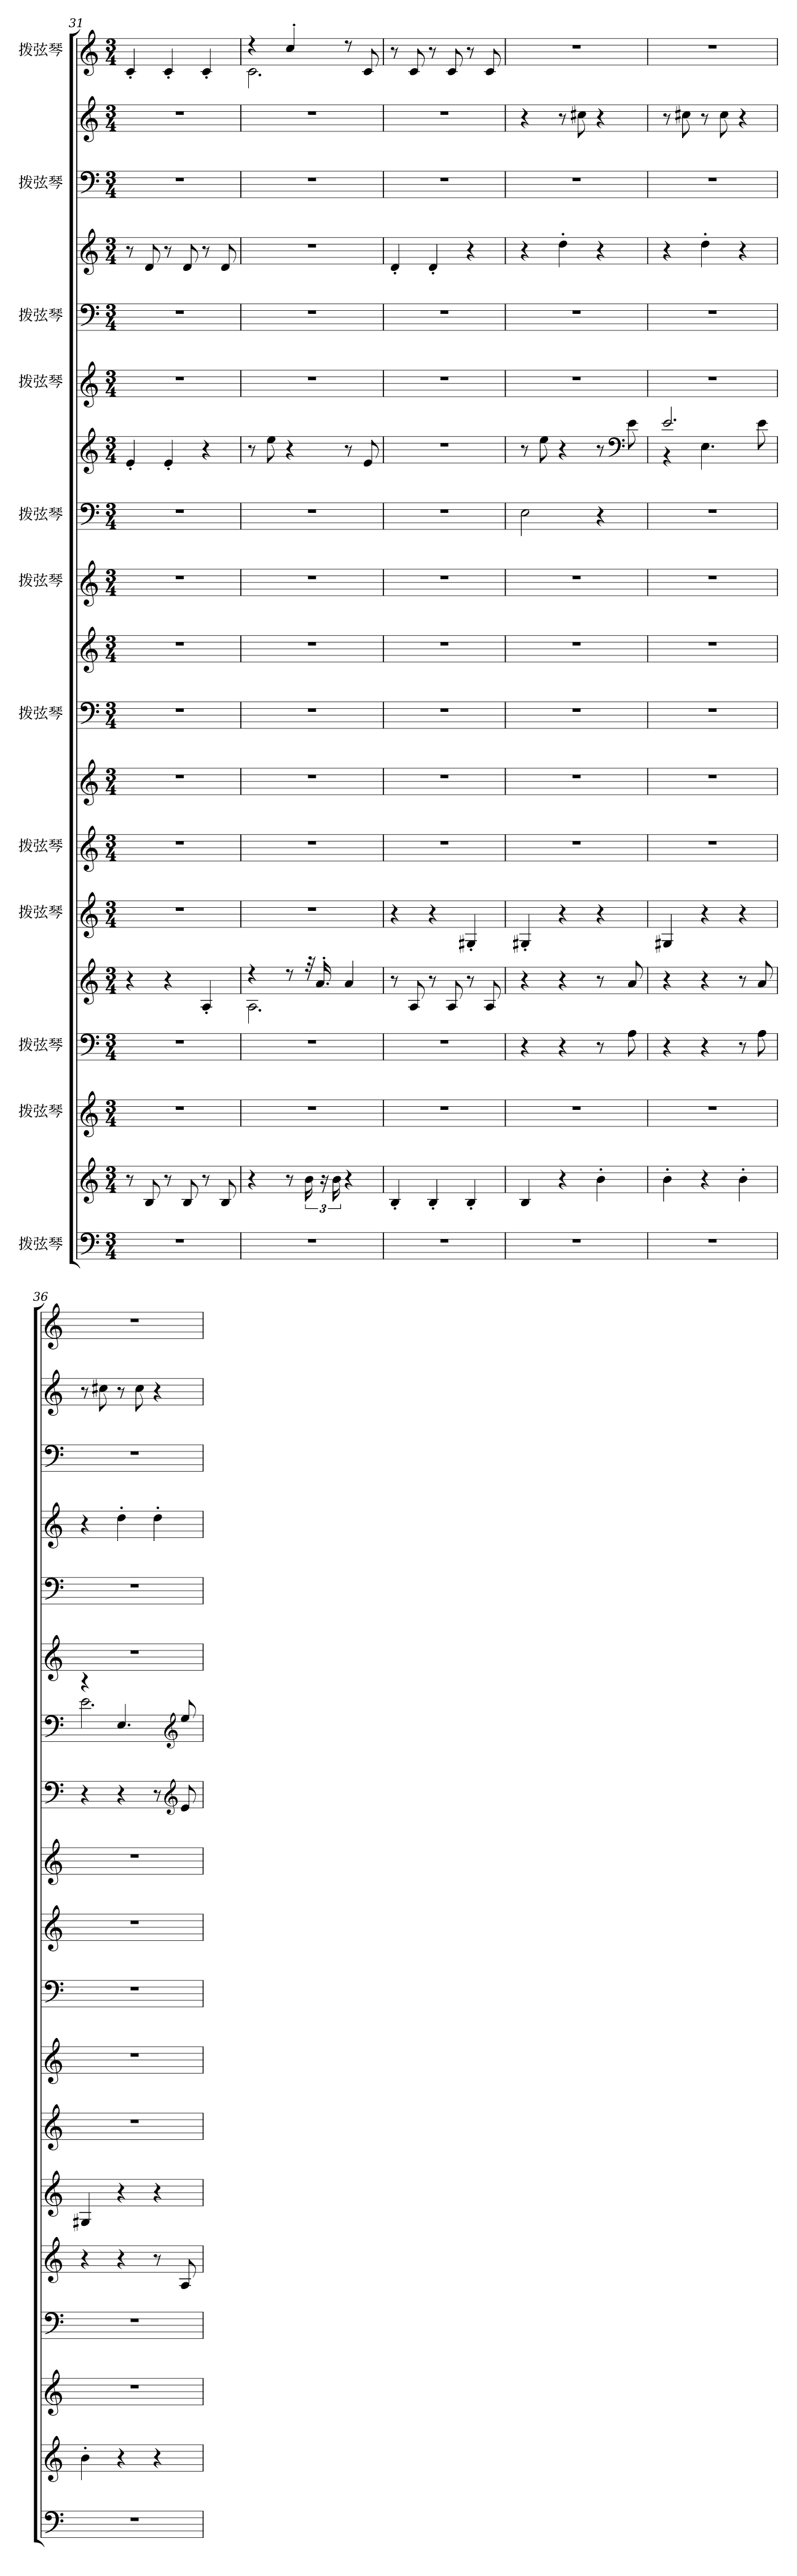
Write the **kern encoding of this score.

**kern	**kern	**kern	**kern	**kern	**kern	**kern	**kern	**kern	**kern	**kern	**kern	**kern	**kern	**kern	**kern	**kern	**kern	**kern
*part12	*part12	*part11	*part10	*part10	*part9	*part8	*part8	*part7	*part7	*part6	*part5	*part5	*part4	*part3	*part3	*part2	*part2	*part1
*staff19	*staff18	*staff17	*staff16	*staff15	*staff14	*staff13	*staff12	*staff11	*staff10	*staff9	*staff8	*staff7	*staff6	*staff5	*staff4	*staff3	*staff2	*staff1
*I"拨弦琴	*	*I"拨弦琴	*I"拨弦琴	*	*I"拨弦琴	*I"拨弦琴	*	*I"拨弦琴	*	*I"拨弦琴	*I"拨弦琴	*	*I"拨弦琴	*I"拨弦琴	*	*I"拨弦琴	*	*I"拨弦琴
*clefF4	*clefG2	*clefG2	*clefF4	*clefG2	*clefG2	*clefG2	*clefG2	*clefF4	*clefG2	*clefG2	*clefF4	*clefG2	*clefG2	*clefF4	*clefG2	*clefF4	*clefG2	*clefG2
*k[]	*k[]	*k[]	*k[]	*k[]	*k[]	*k[]	*k[]	*k[]	*k[]	*k[]	*k[]	*k[]	*k[]	*k[]	*k[]	*k[]	*k[]	*k[]
*M3/4	*M3/4	*M3/4	*M3/4	*M3/4	*M3/4	*M3/4	*M3/4	*M3/4	*M3/4	*M3/4	*M3/4	*M3/4	*M3/4	*M3/4	*M3/4	*M3/4	*M3/4	*M3/4
=31	=31	=31	=31	=31	=31	=31	=31	=31	=31	=31	=31	=31	=31	=31	=31	=31	=31	=31
2.r	8r	2.r	2.r	4r	2.r	2.r	2.r	2.r	2.r	2.r	2.r	4e'/	2.r	2.r	8r	2.r	2.r	4c'/
.	8B/	.	.	.	.	.	.	.	.	.	.	.	.	.	8d/	.	.	.
.	8r	.	.	4r	.	.	.	.	.	.	.	4e'/	.	.	8r	.	.	4c'/
.	8B/	.	.	.	.	.	.	.	.	.	.	.	.	.	8d/	.	.	.
.	8r	.	.	4A'/	.	.	.	.	.	.	.	4r	.	.	8r	.	.	4c'/
.	8B/	.	.	.	.	.	.	.	.	.	.	.	.	.	8d/	.	.	.
=32	=32	=32	=32	=32	=32	=32	=32	=32	=32	=32	=32	=32	=32	=32	=32	=32	=32	=32
*	*	*	*	*^	*	*	*	*	*	*	*	*	*	*	*	*	*	*^
2.r	4r	2.r	2.r	4r	2.A\	2.r	2.r	2.r	2.r	2.r	2.r	2.r	8r	2.r	2.r	2.r	2.r	2.r	4r	2.c\
.	.	.	.	.	.	.	.	.	.	.	.	.	8ee\	.	.	.	.	.	.	.
.	8r	.	.	8r	.	.	.	.	.	.	.	.	4r	.	.	.	.	.	4cc'/	.
.	24b\	.	.	32r	.	.	.	.	.	.	.	.	.	.	.	.	.	.	.	.
.	.	.	.	16.a'/	.	.	.	.	.	.	.	.	.	.	.	.	.	.	.	.
.	24r	.	.	.	.	.	.	.	.	.	.	.	.	.	.	.	.	.	.	.
.	24b\	.	.	.	.	.	.	.	.	.	.	.	.	.	.	.	.	.	.	.
.	4r	.	.	4a/	.	.	.	.	.	.	.	.	8r	.	.	.	.	.	8r	.
.	.	.	.	.	.	.	.	.	.	.	.	.	8e/	.	.	.	.	.	8c/	.
*	*	*	*	*v	*v	*	*	*	*	*	*	*	*	*	*	*	*	*	*v	*v
!!LO:PB:g=z
=33	=33	=33	=33	=33	=33	=33	=33	=33	=33	=33	=33	=33	=33	=33	=33	=33	=33	=33
2.r	4B'/	2.r	2.r	8r	4r	2.r	2.r	2.r	2.r	2.r	2.r	2.r	2.r	2.r	4d'/	2.r	2.r	8r
.	.	.	.	8A/	.	.	.	.	.	.	.	.	.	.	.	.	.	8c/
.	4B'/	.	.	8r	4r	.	.	.	.	.	.	.	.	.	4d'/	.	.	8r
.	.	.	.	8A/	.	.	.	.	.	.	.	.	.	.	.	.	.	8c/
.	4B'/	.	.	8r	4G#X'/	.	.	.	.	.	.	.	.	.	4r	.	.	8r
.	.	.	.	8A/	.	.	.	.	.	.	.	.	.	.	.	.	.	8c/
=34	=34	=34	=34	=34	=34	=34	=34	=34	=34	=34	=34	=34	=34	=34	=34	=34	=34	=34
2.r	4B/	2.r	4r	4r	4G#X'/	2.r	2.r	2.r	2.r	2.r	2E\	8r	2.r	2.r	4r	2.r	4r	2.r
.	.	.	.	.	.	.	.	.	.	.	.	8ee\	.	.	.	.	.	.
.	4r	.	4r	4r	4r	.	.	.	.	.	.	4r	.	.	4dd'\	.	8r	.
.	.	.	.	.	.	.	.	.	.	.	.	.	.	.	.	.	8cc#X\	.
.	4b'\	.	8r	8r	4r	.	.	.	.	.	4r	8r	.	.	4r	.	4r	.
*	*	*	*	*	*	*	*	*	*	*	*	*clefF4	*	*	*	*	*	*
.	.	.	8A\	8a/	.	.	.	.	.	.	.	8e\	.	.	.	.	.	.
=35	=35	=35	=35	=35	=35	=35	=35	=35	=35	=35	=35	=35	=35	=35	=35	=35	=35	=35
*	*	*	*	*	*	*	*	*	*	*	*	*^	*	*	*	*	*	*
2.r	4b'\	2.r	4r	4r	4G#X/	2.r	2.r	2.r	2.r	2.r	2.r	2.e/	4r	2.r	2.r	4r	2.r	8r	2.r
.	.	.	.	.	.	.	.	.	.	.	.	.	.	.	.	.	.	8cc#X\	.
.	4r	.	4r	4r	4r	.	.	.	.	.	.	.	4.E\	.	.	4dd'\	.	8r	.
.	.	.	.	.	.	.	.	.	.	.	.	.	.	.	.	.	.	8cc#\	.
.	4b'\	.	8r	8r	4r	.	.	.	.	.	.	.	.	.	.	4r	.	4r	.
.	.	.	8A\	8a/	.	.	.	.	.	.	.	.	8e\	.	.	.	.	.	.
=36	=36	=36	=36	=36	=36	=36	=36	=36	=36	=36	=36	=36	=36	=36	=36	=36	=36	=36	=36
2.r	4b'\	2.r	2.r	4r	4G#X/	2.r	2.r	2.r	2.r	2.r	4r	4r	2.e\	2.r	2.r	4r	2.r	8r	2.r
.	.	.	.	.	.	.	.	.	.	.	.	.	.	.	.	.	.	8cc#X\	.
.	4r	.	.	4r	4r	.	.	.	.	.	4r	4.E/	.	.	.	4dd'\	.	8r	.
.	.	.	.	.	.	.	.	.	.	.	.	.	.	.	.	.	.	8cc#\	.
.	4r	.	.	8r	4r	.	.	.	.	.	8r	.	.	.	.	4dd'\	.	4r	.
*	*	*	*	*	*	*	*	*	*	*	*clefG2	*clefG2	*	*	*	*	*	*	*
.	.	.	.	8A/	.	.	.	.	.	.	8e/	8ee/	.	.	.	.	.	.	.
*	*	*	*	*	*	*	*	*	*	*	*	*v	*v	*	*	*	*	*	*
=	=	=	=	=	=	=	=	=	=	=	=	=	=	=	=	=	=	=
*-	*-	*-	*-	*-	*-	*-	*-	*-	*-	*-	*-	*-	*-	*-	*-	*-	*-	*-
